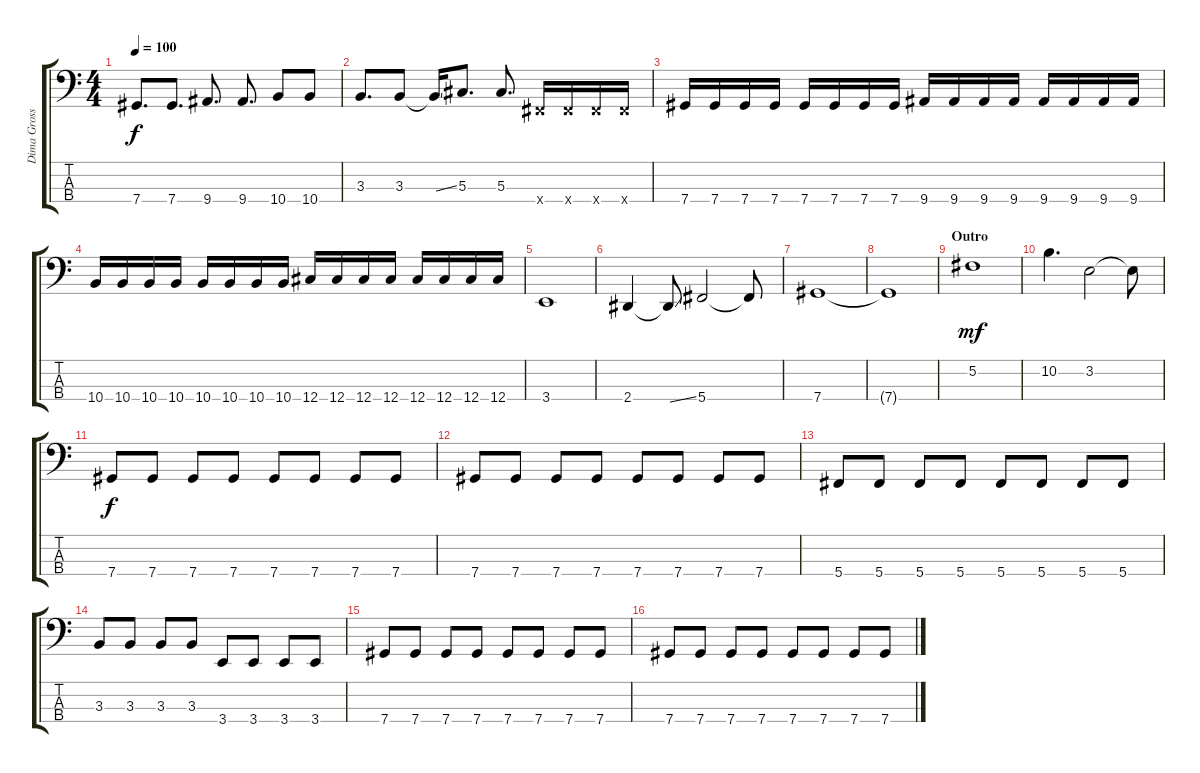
\track ("Dima Grossman" "Dima Gross") {instrument electricbassfinger}
\staff {score tabs}
\tuning (Gb2 Db2 Ab1 Db1) {hide}
\ts (4 4)
\tempo 100
\clef f4
\ks c
7.4.8{d dy f} 7.4.8{d} 9.4.8{d} 9.4.8{d} 10.4.8 10.4.8 |
3.3.8{d} 3.3.8 3.3{ss t}.16 5.3.8{d} 5.3.8{d} 5.4{x}.16 5.4{x}.16 5.4{x}.16 5.4{x}.16 |
7.4.16 7.4.16 7.4.16 7.4.16 7.4.16 7.4.16 7.4.16 7.4.16 9.4.16 9.4.16 9.4.16 9.4.16 9.4.16 9.4.16 9.4.16 9.4.16 |
10.4.16 10.4.16 10.4.16 10.4.16 10.4.16 10.4.16 10.4.16 10.4.16 12.4.16 12.4.16 12.4.16 12.4.16 12.4.16 12.4.16 12.4.16 12.4.16 |
3.4.1 |
2.4.4 2.4{ss t}.8 5.4.2 5.4{t}.8 |
7.4.1 |
7.4{t}.1 |
\section ("" "Outro")
5.2.1{dy mf} |
10.2.4{d} 3.2.2 3.2{t}.8 |
7.4.8{dy f} 7.4.8 7.4.8 7.4.8 7.4.8 7.4.8 7.4.8 7.4.8 |
7.4.8 7.4.8 7.4.8 7.4.8 7.4.8 7.4.8 7.4.8 7.4.8 |
5.4.8 5.4.8 5.4.8 5.4.8 5.4.8 5.4.8 5.4.8 5.4.8 |
3.3.8 3.3.8 3.3.8 3.3.8 3.4.8 3.4.8 3.4.8 3.4.8 |
7.4.8 7.4.8 7.4.8 7.4.8 7.4.8 7.4.8 7.4.8 7.4.8 |
7.4.8 7.4.8 7.4.8 7.4.8 7.4.8 7.4.8 7.4.8 7.4.8
